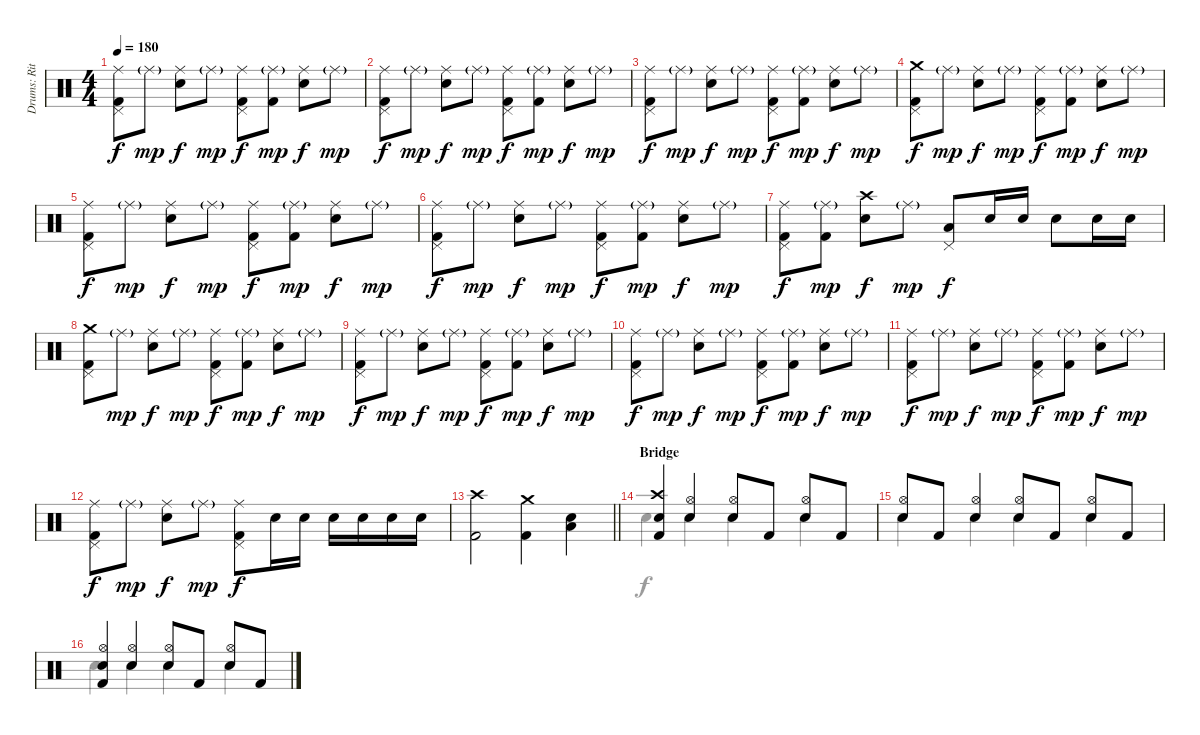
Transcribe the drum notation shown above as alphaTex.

\track ("Drums: Ritsu Tainaka" "Drums: Rit") {instrument percussion}
\staff {score}
\articulation defaults
\voice
\ts (4 4)
\tempo 180
\clef neutral
\ks c
("Ride (middle)" "Pedal Hi-Hat (hit)" "Kick (hit) 2").8{dy f} "Ride (middle)"{g}.8{dy mp} ("Ride (middle)" "Electric Snare (hit)").8{dy f} "Ride (middle)"{g}.8{dy mp} ("Ride (middle)" "Pedal Hi-Hat (hit)" "Kick (hit) 2").8{dy f} ("Ride (middle)"{g} "Kick (hit) 2").8{dy mp} ("Ride (middle)" "Electric Snare (hit)").8{dy f} "Ride (middle)"{g}.8{dy mp} |
("Ride (middle)" "Pedal Hi-Hat (hit)" "Kick (hit) 2").8{dy f} "Ride (middle)"{g}.8{dy mp} ("Ride (middle)" "Electric Snare (hit)").8{dy f} "Ride (middle)"{g}.8{dy mp} ("Ride (middle)" "Pedal Hi-Hat (hit)" "Kick (hit) 2").8{dy f} ("Ride (middle)"{g} "Kick (hit) 2").8{dy mp} ("Ride (middle)" "Electric Snare (hit)").8{dy f} "Ride (middle)"{g}.8{dy mp} |
("Ride (middle)" "Pedal Hi-Hat (hit)" "Kick (hit) 2").8{dy f} "Ride (middle)"{g}.8{dy mp} ("Ride (middle)" "Electric Snare (hit)").8{dy f} "Ride (middle)"{g}.8{dy mp} ("Ride (middle)" "Pedal Hi-Hat (hit)" "Kick (hit) 2").8{dy f} ("Ride (middle)"{g} "Kick (hit) 2").8{dy mp} ("Ride (middle)" "Electric Snare (hit)").8{dy f} "Ride (middle)"{g}.8{dy mp} |
("Crash medium (hit)" "Pedal Hi-Hat (hit)" "Kick (hit) 2").8{dy f} "Ride (middle)"{g}.8{dy mp} ("Ride (middle)" "Electric Snare (hit)").8{dy f} "Ride (middle)"{g}.8{dy mp} ("Ride (middle)" "Pedal Hi-Hat (hit)" "Kick (hit) 2").8{dy f} ("Ride (middle)"{g} "Kick (hit) 2").8{dy mp} ("Ride (middle)" "Electric Snare (hit)").8{dy f} "Ride (middle)"{g}.8{dy mp} |
("Ride (middle)" "Pedal Hi-Hat (hit)" "Kick (hit) 2").8{dy f} "Ride (middle)"{g}.8{dy mp} ("Ride (middle)" "Electric Snare (hit)").8{dy f} "Ride (middle)"{g}.8{dy mp} ("Ride (middle)" "Pedal Hi-Hat (hit)" "Kick (hit) 2").8{dy f} ("Ride (middle)"{g} "Kick (hit) 2").8{dy mp} ("Ride (middle)" "Electric Snare (hit)").8{dy f} "Ride (middle)"{g}.8{dy mp} |
("Ride (middle)" "Pedal Hi-Hat (hit)" "Kick (hit) 2").8{dy f} "Ride (middle)"{g}.8{dy mp} ("Ride (middle)" "Electric Snare (hit)").8{dy f} "Ride (middle)"{g}.8{dy mp} ("Ride (middle)" "Pedal Hi-Hat (hit)" "Kick (hit) 2").8{dy f} ("Ride (middle)"{g} "Kick (hit) 2").8{dy mp} ("Ride (middle)" "Electric Snare (hit)").8{dy f} "Ride (middle)"{g}.8{dy mp} |
("Ride (middle)" "Pedal Hi-Hat (hit)" "Kick (hit) 2").8{dy f} ("Ride (middle)"{g} "Kick (hit) 2").8{dy mp} ("Crash high (hit)" "Electric Snare (hit)").8{dy f} "Ride (middle)"{g}.8{dy mp} ("Pedal Hi-Hat (hit)" "Low Tom (hit)").8{dy f} "Electric Snare (hit)".16 "Electric Snare (hit)".16 "Electric Snare (hit)".8 "Electric Snare (hit)".16 "Electric Snare (hit)".16 |
("Crash medium (hit)" "Pedal Hi-Hat (hit)" "Kick (hit) 2").8 "Ride (middle)"{g}.8{dy mp} ("Ride (middle)" "Electric Snare (hit)").8{dy f} "Ride (middle)"{g}.8{dy mp} ("Ride (middle)" "Pedal Hi-Hat (hit)" "Kick (hit) 2").8{dy f} ("Ride (middle)"{g} "Kick (hit) 2").8{dy mp} ("Ride (middle)" "Electric Snare (hit)").8{dy f} "Ride (middle)"{g}.8{dy mp} |
("Ride (middle)" "Pedal Hi-Hat (hit)" "Kick (hit) 2").8{dy f} "Ride (middle)"{g}.8{dy mp} ("Ride (middle)" "Electric Snare (hit)").8{dy f} "Ride (middle)"{g}.8{dy mp} ("Ride (middle)" "Pedal Hi-Hat (hit)" "Kick (hit) 2").8{dy f} ("Ride (middle)"{g} "Kick (hit) 2").8{dy mp} ("Ride (middle)" "Electric Snare (hit)").8{dy f} "Ride (middle)"{g}.8{dy mp} |
("Ride (middle)" "Pedal Hi-Hat (hit)" "Kick (hit) 2").8{dy f} "Ride (middle)"{g}.8{dy mp} ("Ride (middle)" "Electric Snare (hit)").8{dy f} "Ride (middle)"{g}.8{dy mp} ("Ride (middle)" "Pedal Hi-Hat (hit)" "Kick (hit) 2").8{dy f} ("Ride (middle)"{g} "Kick (hit) 2").8{dy mp} ("Ride (middle)" "Electric Snare (hit)").8{dy f} "Ride (middle)"{g}.8{dy mp} |
("Ride (middle)" "Pedal Hi-Hat (hit)" "Kick (hit) 2").8{dy f} "Ride (middle)"{g}.8{dy mp} ("Ride (middle)" "Electric Snare (hit)").8{dy f} "Ride (middle)"{g}.8{dy mp} ("Ride (middle)" "Pedal Hi-Hat (hit)" "Kick (hit) 2").8{dy f} ("Ride (middle)"{g} "Kick (hit) 2").8{dy mp} ("Ride (middle)" "Electric Snare (hit)").8{dy f} "Ride (middle)"{g}.8{dy mp} |
("Ride (middle)" "Pedal Hi-Hat (hit)" "Kick (hit) 2").8{dy f} "Ride (middle)"{g}.8{dy mp} ("Ride (middle)" "Electric Snare (hit)").8{dy f} "Ride (middle)"{g}.8{dy mp} ("Ride (middle)" "Pedal Hi-Hat (hit)" "Kick (hit) 2").8{dy f} "Electric Snare (hit)".16 "Electric Snare (hit)".16 "Electric Snare (hit)".16 "Electric Snare (hit)".16 "Electric Snare (hit)".16 "Electric Snare (hit)".16 |
\barLineRight lightlight
("Crash high (hit)" "Kick (hit) 2").2 ("Crash medium (hit)" "Kick (hit) 2").4 ("Electric Snare (hit)" "Low Floor Tom (hit)").4 |
\section ("" "Bridge")
("Crash high (hit)" "Electric Snare (hit)" "Kick (hit) 2").4 ("Hi-Hat (open)" "Electric Snare (hit)").4 ("Hi-Hat (open)" "Electric Snare (hit)").8 "Kick (hit) 2".8 ("Hi-Hat (open)" "Electric Snare (hit)").8 "Kick (hit) 2".8 |
("Hi-Hat (open)" "Electric Snare (hit)").8 "Kick (hit) 2".8 ("Hi-Hat (open)" "Electric Snare (hit)").4 ("Hi-Hat (open)" "Electric Snare (hit)").8 "Kick (hit) 2".8 ("Hi-Hat (open)" "Electric Snare (hit)").8 "Kick (hit) 2".8 |
("Hi-Hat (open)" "Electric Snare (hit)" "Kick (hit) 2").4 ("Hi-Hat (open)" "Electric Snare (hit)").4 ("Hi-Hat (open)" "Electric Snare (hit)").8 "Kick (hit) 2".8 ("Hi-Hat (open)" "Electric Snare (hit)").8 "Kick (hit) 2".8
\voice
\clef neutral
\ottava regular
\simile none
\ks c
|
|
|
|
|
|
|
|
|
|
|
|
\barLineRight lightlight
|
"Hand Clap (hit)".4 "Hand Clap (hit)".4 "Hand Clap (hit)".4 "Hand Clap (hit)".4 |
"Hand Clap (hit)".4 "Hand Clap (hit)".4 "Hand Clap (hit)".4 "Hand Clap (hit)".4 |
"Hand Clap (hit)".4 "Hand Clap (hit)".4 "Hand Clap (hit)".4 "Hand Clap (hit)".4
